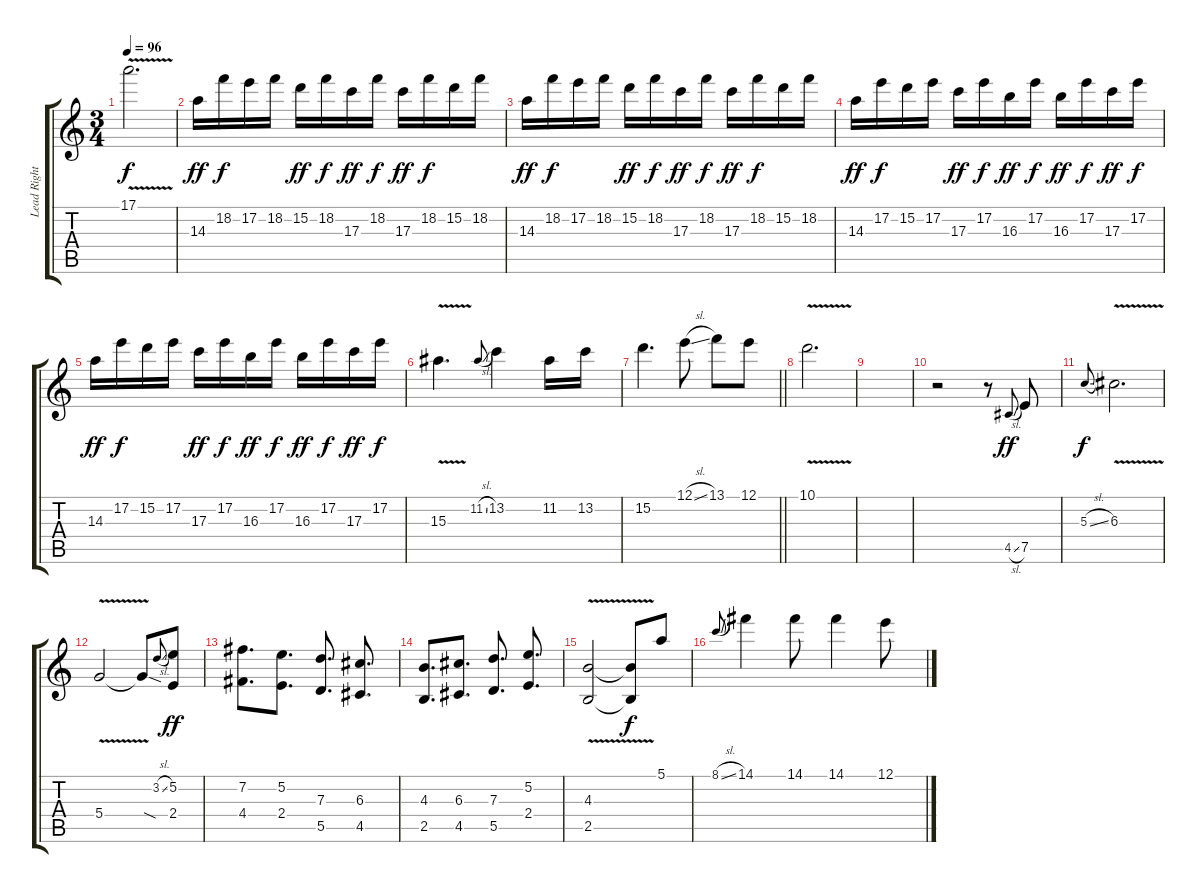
\track ("Lead Right" "Lead Right") {instrument distortionguitar}
\staff {score tabs}
\tuning (E4 B3 G3 D3 A2 D2) {hide}
\ts (3 4)
\tempo 96
\clef g2
\ks c
17.1{v}.2{d dy f} |
14.3.16{dy ff} 18.2.16{dy f} 17.2.16 18.2.16 15.2.16{dy ff} 18.2.16{dy f} 17.3.16{dy ff} 18.2.16{dy f} 17.3.16{dy ff} 18.2.16{dy f} 15.2.16 18.2.16 |
14.3.16{dy ff} 18.2.16{dy f} 17.2.16 18.2.16 15.2.16{dy ff} 18.2.16{dy f} 17.3.16{dy ff} 18.2.16{dy f} 17.3.16{dy ff} 18.2.16{dy f} 15.2.16 18.2.16 |
14.3.16{dy ff} 17.2.16{dy f} 15.2.16 17.2.16 17.3.16{dy ff} 17.2.16{dy f} 16.3.16{dy ff} 17.2.16{dy f} 16.3.16{dy ff} 17.2.16{dy f} 17.3.16{dy ff} 17.2.16{dy f} |
14.3.16{dy ff} 17.2.16{dy f} 15.2.16 17.2.16 17.3.16{dy ff} 17.2.16{dy f} 16.3.16{dy ff} 17.2.16{dy f} 16.3.16{dy ff} 17.2.16{dy f} 17.3.16{dy ff} 17.2.16{dy f} |
15.3{v}.4{d} 11.2{sl}.8{gr onbeat} 13.2.4 11.2.16 13.2.16 |
\barLineRight lightlight
15.2.4{d} 12.1{sl}.8 13.1.8 12.1.8 |
10.1{v}.2{d} |
|
r.2 r.8 4.5{sl}.8{gr onbeat dy ff} 7.5.8 |
5.3{sl}.8{gr onbeat dy f} 6.3{v}.2{d} |
5.4{v}.2 5.4{sod t}.8 3.2{sl}.8{gr onbeat} (5.2 2.4).8{dy ff} |
(7.2 4.4).8{d} (5.2 2.4).8{d} (7.3 5.5).8{d} (6.3 4.5).8{d} |
(4.3 2.5).8{d} (6.3 4.5).8{d} (7.3 5.5).8{d} (5.2 2.4).8{d} |
(4.3{v} 2.5).2 (4.3{t} 2.5{t}).8{dy f} 5.1.8 |
8.1{sl}.8{gr onbeat} 14.1.4 14.1.8 14.1.4 12.1.8
